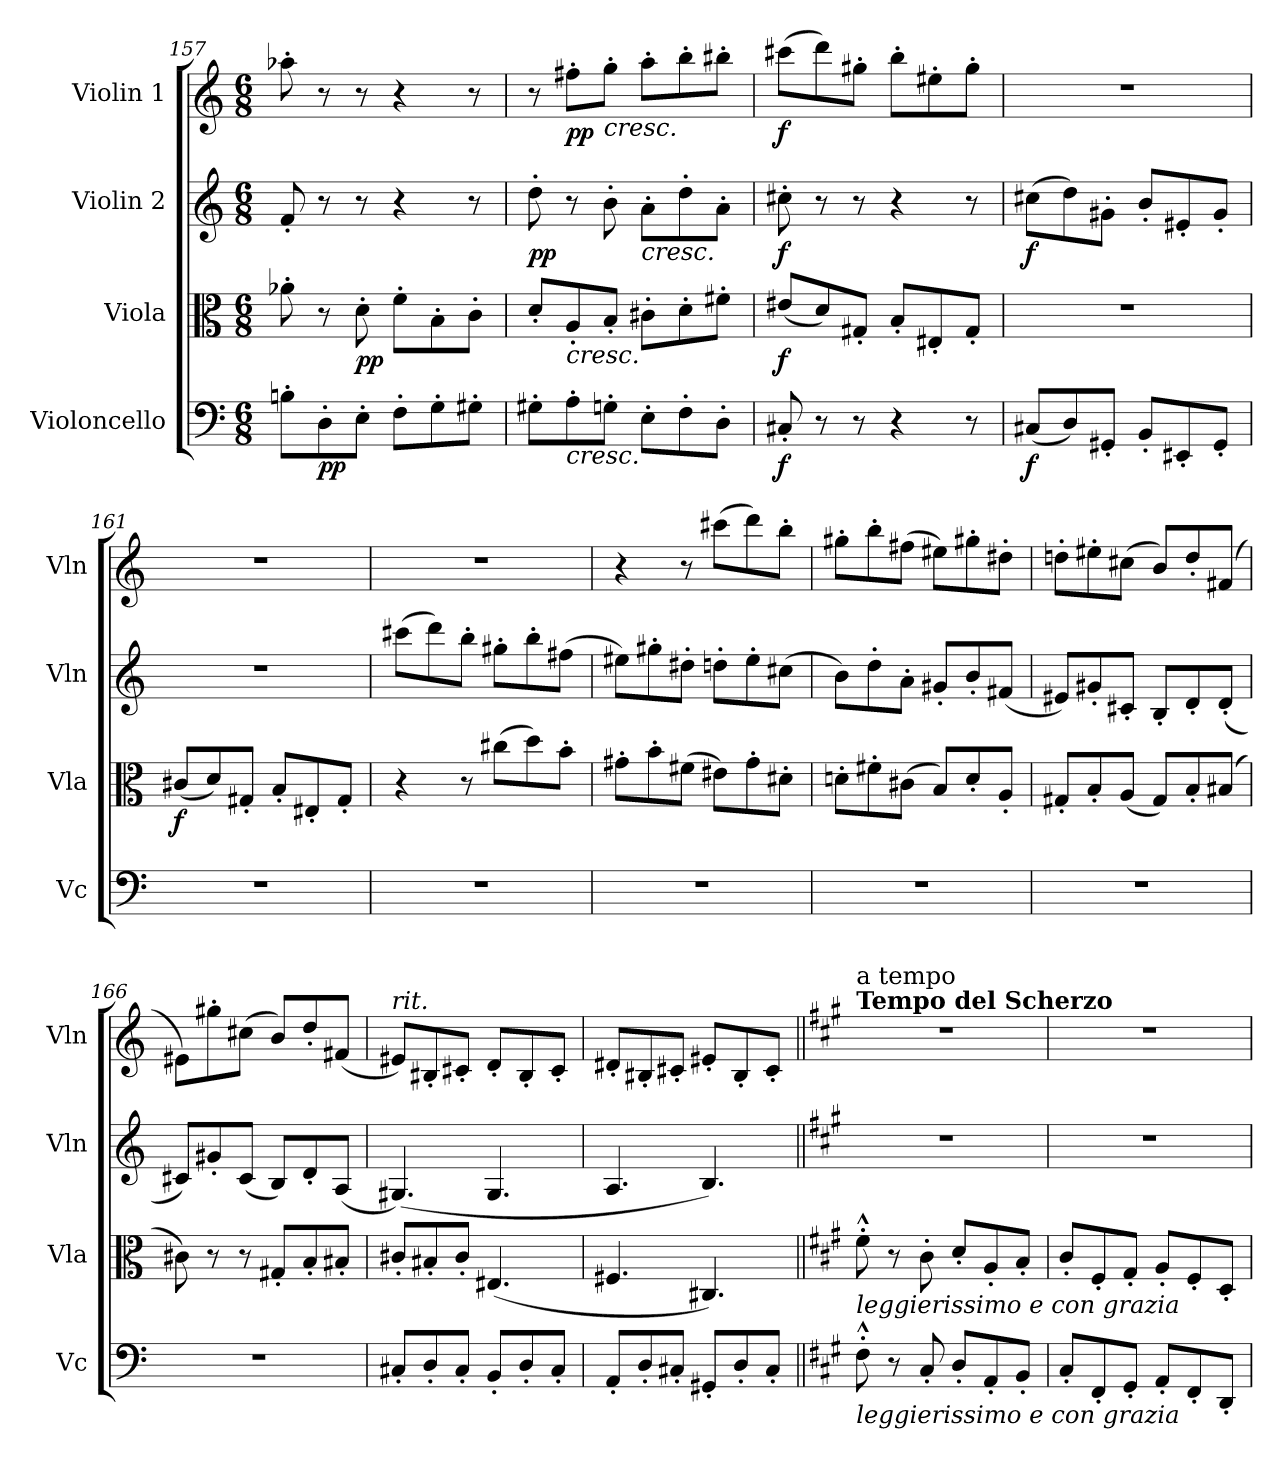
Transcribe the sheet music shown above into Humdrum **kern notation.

**kern	**dynam	**kern	**dynam	**kern	**dynam	**kern	**dynam
*part4	*part4	*part3	*part3	*part2	*part2	*part1	*part1
*staff4	*staff4	*staff3	*staff3	*staff2	*staff2	*staff1	*staff1
*I"Violoncello	*	*I"Viola	*	*I"Violin 2	*	*I"Violin 1	*
*I'Vc	*	*I'Vla	*	*I'Vln	*	*I'Vln	*
*clefF4	*	*clefC3	*	*clefG2	*	*clefG2	*
*k[]	*	*k[]	*	*k[]	*	*k[]	*
*M6/8	*	*M6/8	*	*M6/8	*	*M6/8	*
=157	=157	=157	=157	=157	=157	=157	=157
8Bn'\L	.	8a-X'\	.	8f'/	.	8aa-X'\	.
!	!LO:DY:b	!	!	!	!	!	!
8D'\	pp	8r	.	8r	.	8r	.
!	!	!	!LO:DY:b	!	!	!	!
8E'\J	.	8d'\	pp	8r	.	8r	.
8F'\L	.	8f'\L	.	4r	.	4r	.
8G'\	.	8B'\	.	.	.	.	.
8G#X'\J	.	8c'\J	.	8r	.	8r	.
=158	=158	=158	=158	=158	=158	=158	=158
!	!	!	!	!	!LO:DY:b	!	!
8G#X'\L	.	8d'/L	.	8dd'\	pp	8r	.
!	!	!LO:TX:b:i:t=cresc.	!	!	!	!	!
!LO:TX:b:i:t=cresc.	!	!	!	!	!	!	!
!	!	!	!	!	!	!	!LO:DY:b
8A'\	.	8A'/	.	8r	.	8ff#X'\L	pp
!	!	!	!	!	!	!LO:TX:b:i:t=cresc.	!
8Gn'\J	.	8B'/J	.	8b'\	.	8gg'\J	.
!	!	!	!	!LO:TX:b:i:t=cresc.	!	!	!
8E'\L	.	8c#X'\L	.	8a'\L	.	8aa'\L	.
8F'\	.	8d'\	.	8dd'\	.	8bb'\	.
8D'\J	.	8f#X'\J	.	8a'\J	.	8bb#X'\J	.
=159	=159	=159	=159	=159	=159	=159	=159
!	!LO:DY:b	!	!LO:DY:b	!	!LO:DY:b	!	!LO:DY:b
8C#X'/	f	(>8e#X/L	f	8cc#X'\	f	(8ccc#X\L	f
8r	.	8d/)	.	8r	.	8ddd\)	.
8r	.	8G#X'/J	.	8r	.	8gg#X'\J	.
4r	.	8B'/L	.	4r	.	8bb'\L	.
.	.	8E#X'/	.	.	.	8ee#X'\	.
8r	.	8G#'/J	.	8r	.	8gg#'\J	.
=160	=160	=160	=160	=160	=160	=160	=160
!	!LO:DY:b	!	!	!	!LO:DY:b	!	!
(<8C#X/L	f	2.r	.	(<8cc#X\L	f	2.r	.
8D/)	.	.	.	8dd\)	.	.	.
8GG#X'/J	.	.	.	8g#X'\J	.	.	.
8BB'/L	.	.	.	8b'/L	.	.	.
8EE#X'/	.	.	.	8e#X'/	.	.	.
8GG#'/J	.	.	.	8g#'/J	.	.	.
=161	=161	=161	=161	=161	=161	=161	=161
!	!	!	!LO:DY:b	!	!	!	!
2.r	.	(8c#X/L	f	2.r	.	2.r	.
.	.	8d/)	.	.	.	.	.
.	.	8G#X'/J	.	.	.	.	.
.	.	8B'/L	.	.	.	.	.
.	.	8E#X'/	.	.	.	.	.
.	.	8G#'/J	.	.	.	.	.
=162	=162	=162	=162	=162	=162	=162	=162
!	!	!	!	!	!LO:DY:b	!	!
!	!	!	!	!	!LO:DY:n=1:b	!	!
2.r	.	4r	.	(>8ccc#X\L	f other-dynamics	2.r	.
.	.	.	.	8ddd\)	.	.	.
.	.	8r	.	8bb'\J	.	.	.
!	!	!	!LO:DY:b	!	!	!	!
!	!	!	!LO:DY:n=1:b	!	!	!	!
.	.	(8cc#X\L	f other-dynamics	8gg#X'\L	.	.	.
.	.	8dd\)	.	8bb'\	.	.	.
.	.	8b'\J	.	(8ff#X\J	.	.	.
!!LO:LB:g=z
=163	=163	=163	=163	=163	=163	=163	=163
2.r	.	8g#X'\L	.	8ee#X\L)	.	4r	.
.	.	8b'\	.	8gg#X'\	.	.	.
.	.	(>8f#X\J	.	8dd#X'\J	.	8r	.
!	!	!	!	!	!	!	!LO:DY:b
!	!	!	!	!	!	!	!LO:DY:n=1:b
.	.	8e#X\L)	.	8ddn'\L	.	(>8ccc#X\L	f other-dynamics
.	.	8g#'\	.	8ee#'\	.	8ddd\)	.
.	.	8d#X'\J	.	(>8cc#X\J	.	8bb'\J	.
=164	=164	=164	=164	=164	=164	=164	=164
2.r	.	8dn'\L	.	8b\L)	.	8gg#X'\L	.
.	.	8f#X'\	.	8dd'\	.	8bb'\	.
.	.	(8c#X\J	.	8a'\J	.	(8ff#X\J	.
.	.	8B/L)	.	8g#X'/L	.	8ee#X\L)	.
.	.	8d'/	.	8b'/	.	8gg#X'\	.
.	.	8A'/J	.	(<8f#X/J	.	8dd#X'\J	.
=165	=165	=165	=165	=165	=165	=165	=165
2.r	.	8G#X'/L	.	8e#X/L)	.	8ddn'\L	.
.	.	8B'/	.	8g#X'/	.	8ee#X'\	.
.	.	(8A/J	.	8c#X'/J	.	(>8cc#X\J	.
.	.	8G#/L)	.	8B'/L	.	8b/L)	.
.	.	8B'/	.	8d'/	.	8dd'/	.
.	.	(<8B#X/J	.	(<8d'/J	.	(>8f#X/J	.
=166	=166	=166	=166	=166	=166	=166	=166
2.r	.	8c#X\)	.	8c#X/L)	.	8e#X\L)	.
.	.	8r	.	8g#X'/	.	8gg#X'\	.
.	.	8r	.	(<8c#/J	.	(>8cc#X\J	.
.	.	8G#X'/L	.	8B/L)	.	8b/L)	.
.	.	8B'/	.	8d'/	.	8dd'/	.
.	.	8B#X'/J	.	(8A/J	.	(8f#X/J	.
=167	=167	=167	=167	=167	=167	=167	=167
!	!	!	!	!	!	!LO:TX:a:i:t=rit.	!
8C#X'/L	.	8c#X'/L	.	(<4.G#X/)	.	8e#X/L)	.
8D'/	.	8B#X'/	.	.	.	8B#X'/	.
8C#'/J	.	8c#'/J	.	.	.	8c#X'/J	.
8BB'/L	.	(<4.E#X/	.	4.G#/	.	8d'/L	.
8D'/	.	.	.	.	.	8B#'/	.
8C#'/J	.	.	.	.	.	8c#'/J	.
=168	=168	=168	=168	=168	=168	=168	=168
8AA'/L	.	4.F#X/	.	4.A/	.	8d#X'/L	.
8D'/	.	.	.	.	.	8B#X'/	.
8C#X'/J	.	.	.	.	.	8c#X'/J	.
8GG#X'/L	.	4.C#X/)	.	4.B/)	.	8e#X'/L	.
8D'/	.	.	.	.	.	8B#'/	.
8C#'/J	.	.	.	.	.	8c#'/J	.
=169||	=169||	=169||	=169||	=169||	=169||	=169||	=169||
*k[f#c#g#]	*	*k[f#c#g#]	*	*k[f#c#g#]	*	*k[f#c#g#]	*
!	!	!	!	!	!	!LO:TX:a:B:t=Tempo del Scherzo	!
!	!	!	!	!	!	!LO:TX:a:t=a tempo	!
!	!	!LO:TX:b:i:t=leggierissimo e con grazia	!	!	!	!	!
!LO:TX:b:i:t=leggierissimo e con grazia	!	!	!	!	!	!	!
!	!LO:DY:b	!	!	!	!	!	!
!	!LO:DY:n=1:b	!	!	!	!	!	!
!	!LO:DY:n=2:b	!	!LO:DY:b	!	!	!	!
!	!	!	!LO:DY:n=1:b	!	!	!	!
!	!	!	!LO:DY:n=2:b	!	!	!	!
8F#'^^\	other-dynamics p other-dynamics	8f#'^^\	other-dynamics p other-dynamics	2.r	.	2.r	.
8r	.	8r	.	.	.	.	.
8C#'/	.	8c#'\	.	.	.	.	.
8D'/L	.	8d'/L	.	.	.	.	.
8AA'/	.	8A'/	.	.	.	.	.
8BB'/J	.	8B'/J	.	.	.	.	.
!!LO:LB:g=z
=170	=170	=170	=170	=170	=170	=170	=170
8C#'/L	.	8c#'/L	.	2.r	.	2.r	.
8FF#'/	.	8F#'/	.	.	.	.	.
8GG#'/J	.	8G#'/J	.	.	.	.	.
8AA'/L	.	8A'/L	.	.	.	.	.
8FF#'/	.	8F#'/	.	.	.	.	.
8DD'/J	.	8D'/J	.	.	.	.	.
=	=	=	=	=	=	=	=
*-	*-	*-	*-	*-	*-	*-	*-
